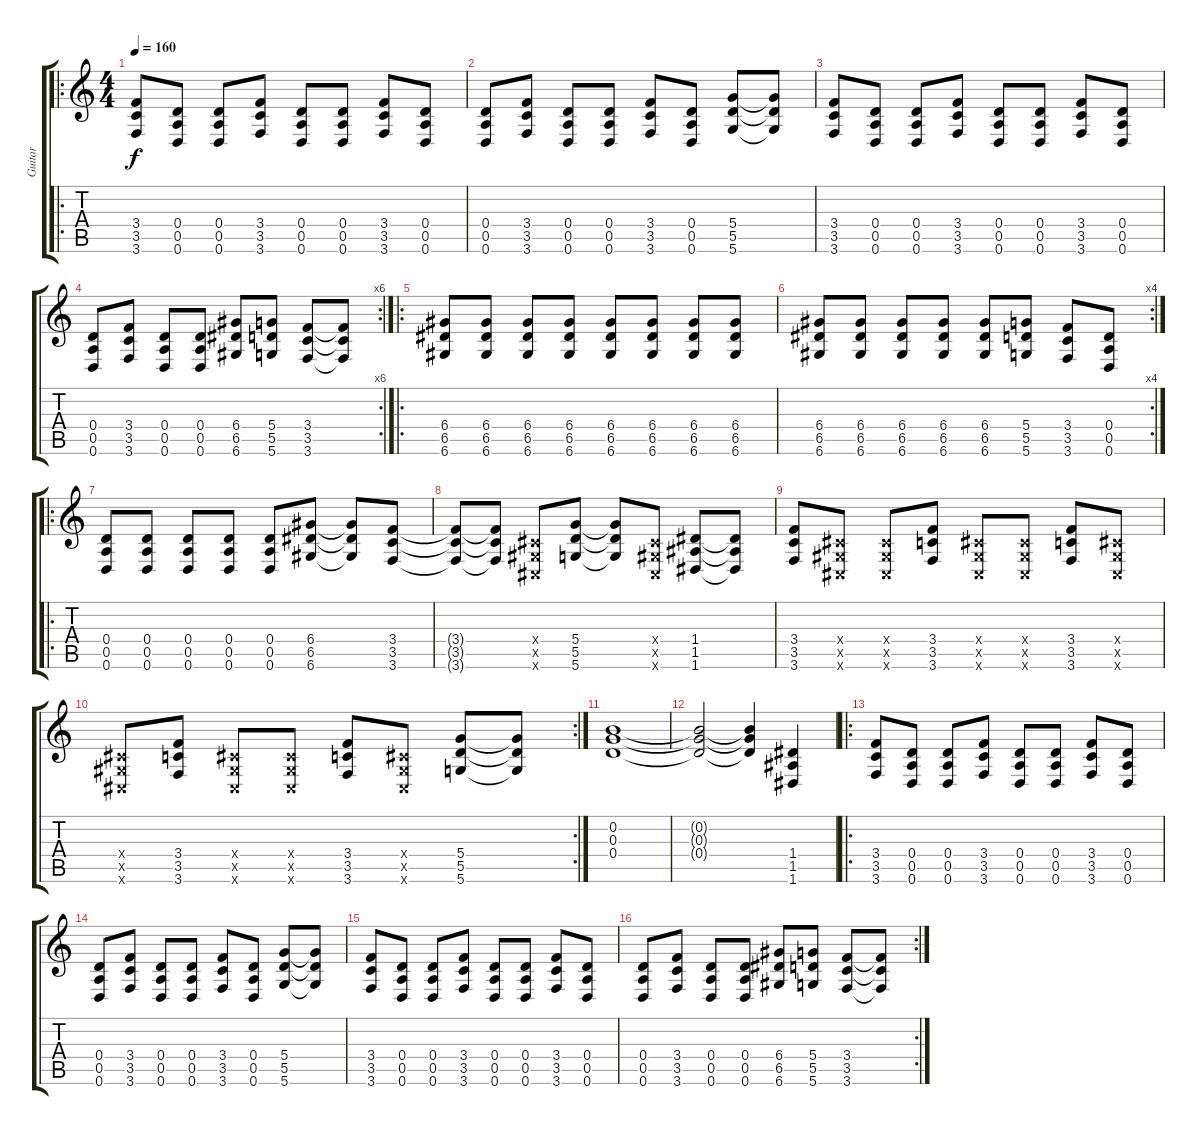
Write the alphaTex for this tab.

\track ("Guitar" "Guitar") {instrument distortionguitar}
\staff {score tabs}
\tuning (E4 B3 G3 D3 A2 D2) {hide}
\ro
\ts (4 4)
\tempo 160
\clef g2
\ks c
(3.4 3.5 3.6).8{dy f instrument distortionguitar} (0.4 0.5 0.6).8 (0.4 0.5 0.6).8 (3.4 3.5 3.6).8 (0.4 0.5 0.6).8 (0.4 0.5 0.6).8 (3.4 3.5 3.6).8 (0.4 0.5 0.6).8 |
(0.4 0.5 0.6).8 (3.4 3.5 3.6).8 (0.4 0.5 0.6).8 (0.4 0.5 0.6).8 (3.4 3.5 3.6).8 (0.4 0.5 0.6).8 (5.4 5.5 5.6).8 (5.4{t} 5.5{t} 5.6{t}).8 |
(3.4 3.5 3.6).8 (0.4 0.5 0.6).8 (0.4 0.5 0.6).8 (3.4 3.5 3.6).8 (0.4 0.5 0.6).8 (0.4 0.5 0.6).8 (3.4 3.5 3.6).8 (0.4 0.5 0.6).8 |
\rc 6
(0.4 0.5 0.6).8 (3.4 3.5 3.6).8 (0.4 0.5 0.6).8 (0.4 0.5 0.6).8 (6.4 6.5 6.6).8 (5.4 5.5 5.6).8 (3.4 3.5 3.6).8 (3.4{t} 3.5{t} 3.6{t}).8 |
\ro
(6.4 6.5 6.6).8 (6.4 6.5 6.6).8 (6.4 6.5 6.6).8 (6.4 6.5 6.6).8 (6.4 6.5 6.6).8 (6.4 6.5 6.6).8 (6.4 6.5 6.6).8 (6.4 6.5 6.6).8 |
\rc 4
(6.4 6.5 6.6).8 (6.4 6.5 6.6).8 (6.4 6.5 6.6).8 (6.4 6.5 6.6).8 (6.4 6.5 6.6).8 (5.4 5.5 5.6).8 (3.4 3.5 3.6).8 (0.4 0.5 0.6).8 |
\ro
(0.4 0.5 0.6).8 (0.4 0.5 0.6).8 (0.4 0.5 0.6).8 (0.4 0.5 0.6).8 (0.4 0.5 0.6).8 (6.4 6.5 6.6).8 (6.4{t} 6.5{t} 6.6{t}).8 (3.4 3.5 3.6).8 |
(3.4{t} 3.5{t} 3.6{t}).8 (3.4{t} 3.5{t} 3.6{t}).8 (-1.4{x} -1.5{x} -1.6{x}).8 (5.4 5.5 5.6).8 (5.4{t} 5.5{t} 5.6{t}).8 (-1.4{x} -1.5{x} -1.6{x}).8 (1.4 1.5 1.6).8 (1.4{t} 1.5{t} 1.6{t}).8 |
(3.4 3.5 3.6).8 (-1.4{x} -1.5{x} -1.6{x}).8 (-1.4{x} -1.5{x} -1.6{x}).8 (3.4 3.5 3.6).8 (-1.4{x} -1.5{x} -1.6{x}).8 (-1.4{x} -1.5{x} -1.6{x}).8 (3.4 3.5 3.6).8 (-1.4{x} -1.5{x} -1.6{x}).8 |
\rc 2
(-1.4{x} -1.5{x} -1.6{x}).8 (3.4 3.5 3.6).8 (-1.4{x} -1.5{x} -1.6{x}).8 (-1.4{x} -1.5{x} -1.6{x}).8 (3.4 3.5 3.6).8 (-1.4{x} -1.5{x} -1.6{x}).8 (5.4 5.5 5.6).8 (5.4{t} 5.5{t} 5.6{t}).8 |
(0.2 0.3 0.4).1 |
(0.2{t} 0.3{t} 0.4{t}).2 (0.2{t} 0.3{t} 0.4{t}).4 (1.4 1.5 1.6).4 |
\ro
(3.4 3.5 3.6).8 (0.4 0.5 0.6).8 (0.4 0.5 0.6).8 (3.4 3.5 3.6).8 (0.4 0.5 0.6).8 (0.4 0.5 0.6).8 (3.4 3.5 3.6).8 (0.4 0.5 0.6).8 |
(0.4 0.5 0.6).8 (3.4 3.5 3.6).8 (0.4 0.5 0.6).8 (0.4 0.5 0.6).8 (3.4 3.5 3.6).8 (0.4 0.5 0.6).8 (5.4 5.5 5.6).8 (5.4{t} 5.5{t} 5.6{t}).8 |
(3.4 3.5 3.6).8 (0.4 0.5 0.6).8 (0.4 0.5 0.6).8 (3.4 3.5 3.6).8 (0.4 0.5 0.6).8 (0.4 0.5 0.6).8 (3.4 3.5 3.6).8 (0.4 0.5 0.6).8 |
\rc 2
(0.4 0.5 0.6).8 (3.4 3.5 3.6).8 (0.4 0.5 0.6).8 (0.4 0.5 0.6).8 (6.4 6.5 6.6).8 (5.4 5.5 5.6).8 (3.4 3.5 3.6).8 (3.4{t} 3.5{t} 3.6{t}).8
